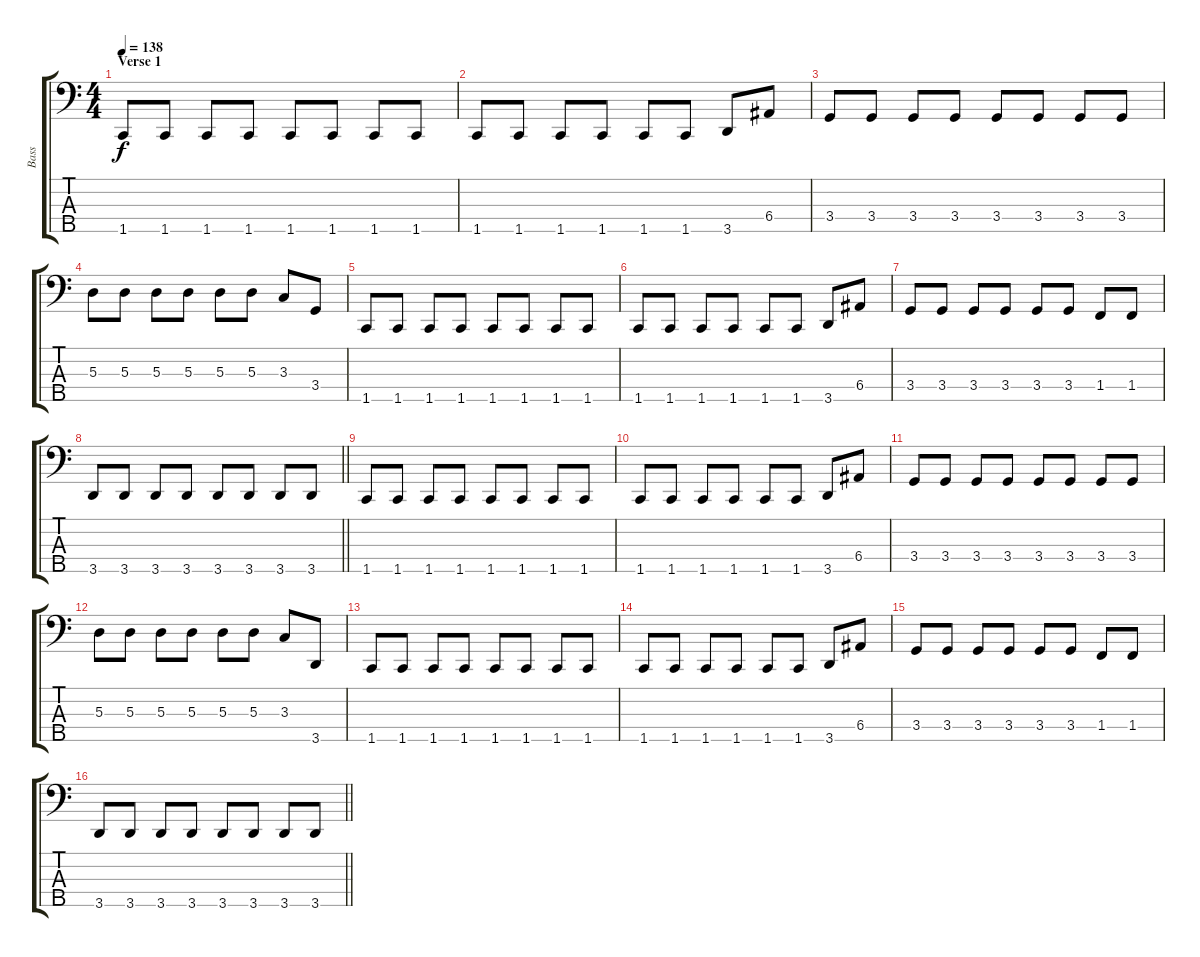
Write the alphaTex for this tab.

\track ("Bass" "Bass") {instrument electricbassfinger}
\staff {score tabs}
\tuning (G2 D2 A1 E1 B0) {hide}
\ts (4 4)
\section ("" "Verse 1")
\tempo 138
\clef f4
\ks c
1.5.8{dy f} 1.5.8 1.5.8 1.5.8 1.5.8 1.5.8 1.5.8 1.5.8 |
1.5.8 1.5.8 1.5.8 1.5.8 1.5.8 1.5.8 3.5.8 6.4.8 |
3.4.8 3.4.8 3.4.8 3.4.8 3.4.8 3.4.8 3.4.8 3.4.8 |
5.3.8 5.3.8 5.3.8 5.3.8 5.3.8 5.3.8 3.3.8 3.4.8 |
1.5.8 1.5.8 1.5.8 1.5.8 1.5.8 1.5.8 1.5.8 1.5.8 |
1.5.8 1.5.8 1.5.8 1.5.8 1.5.8 1.5.8 3.5.8 6.4.8 |
3.4.8 3.4.8 3.4.8 3.4.8 3.4.8 3.4.8 1.4.8 1.4.8 |
\barLineRight lightlight
3.5.8 3.5.8 3.5.8 3.5.8 3.5.8 3.5.8 3.5.8 3.5.8 |
\section ("" "")
1.5.8 1.5.8 1.5.8 1.5.8 1.5.8 1.5.8 1.5.8 1.5.8 |
1.5.8 1.5.8 1.5.8 1.5.8 1.5.8 1.5.8 3.5.8 6.4.8 |
3.4.8 3.4.8 3.4.8 3.4.8 3.4.8 3.4.8 3.4.8 3.4.8 |
5.3.8 5.3.8 5.3.8 5.3.8 5.3.8 5.3.8 3.3.8 3.5.8 |
1.5.8 1.5.8 1.5.8 1.5.8 1.5.8 1.5.8 1.5.8 1.5.8 |
1.5.8 1.5.8 1.5.8 1.5.8 1.5.8 1.5.8 3.5.8 6.4.8 |
3.4.8 3.4.8 3.4.8 3.4.8 3.4.8 3.4.8 1.4.8 1.4.8 |
\barLineRight lightlight
3.5.8 3.5.8 3.5.8 3.5.8 3.5.8 3.5.8 3.5.8 3.5.8
